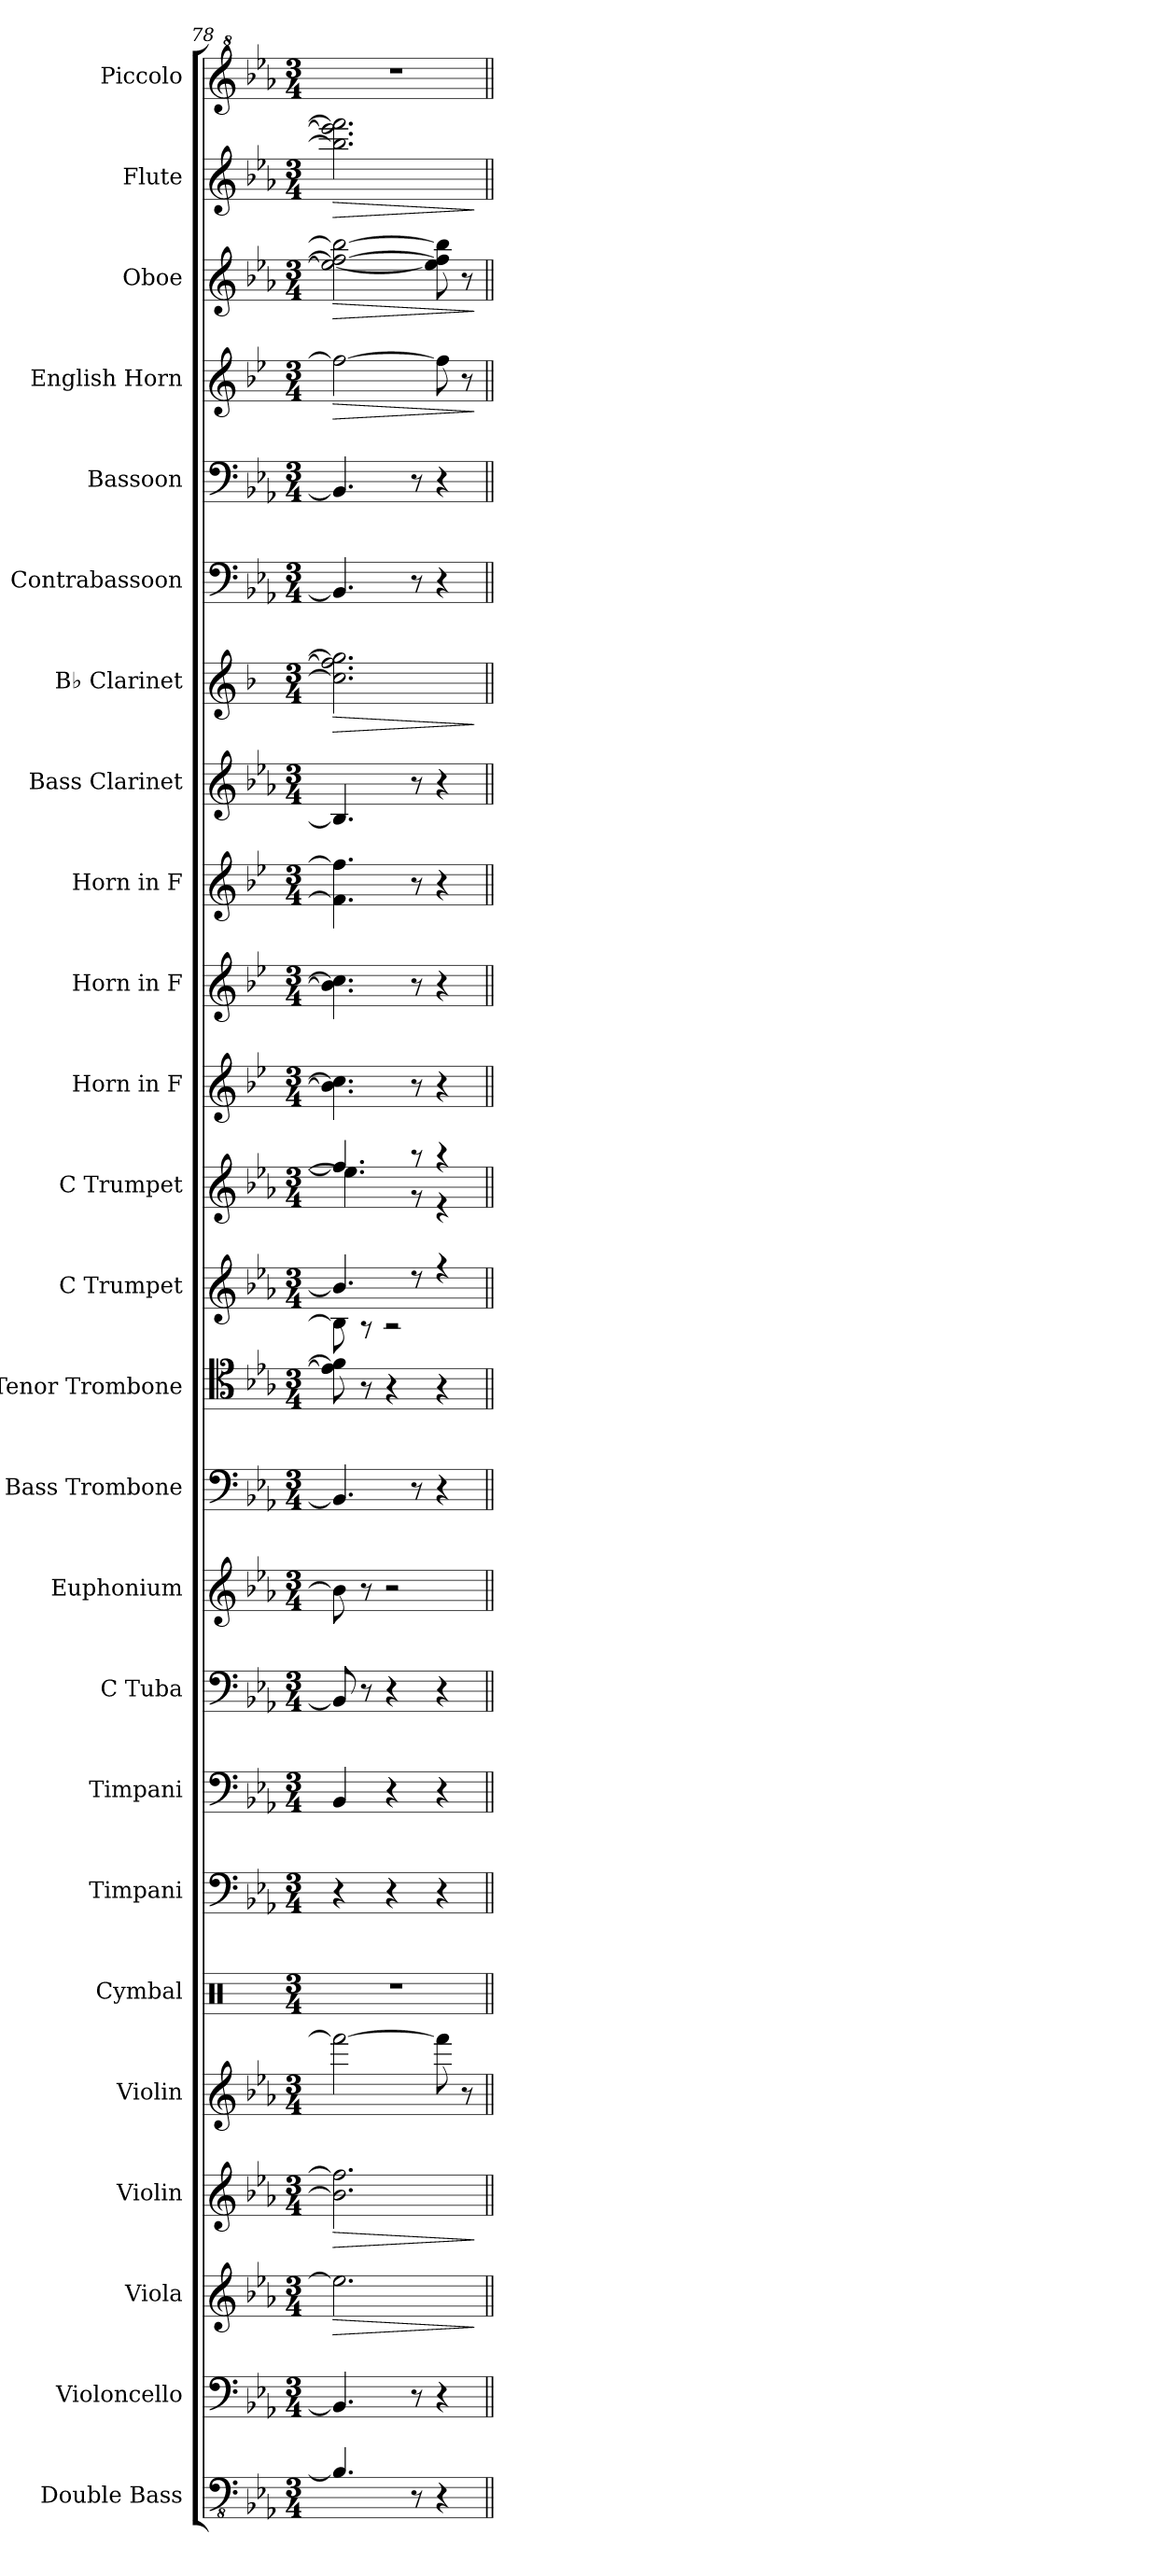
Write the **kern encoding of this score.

**kern	**kern	**kern	**dynam	**kern	**dynam	**kern	**kern	**kern	**kern	**kern	**kern	**kern	**kern	**kern	**kern	**kern	**kern	**kern	**kern	**kern	**dynam	**kern	**kern	**kern	**dynam	**kern	**dynam	**kern	**dynam	**kern
*part25	*part24	*part23	*part23	*part22	*part22	*part21	*part20	*part19	*part18	*part17	*part16	*part15	*part14	*part13	*part12	*part11	*part10	*part9	*part8	*part7	*part7	*part6	*part5	*part4	*part4	*part3	*part3	*part2	*part2	*part1
*staff25	*staff24	*staff23	*staff23	*staff22	*staff22	*staff21	*staff20	*staff19	*staff18	*staff17	*staff16	*staff15	*staff14	*staff13	*staff12	*staff11	*staff10	*staff9	*staff8	*staff7	*staff7	*staff6	*staff5	*staff4	*staff4	*staff3	*staff3	*staff2	*staff2	*staff1
*I"Double Bass	*I"Violoncello	*I"Viola	*	*I"Violin	*	*I"Violin	*I"Cymbal	*I"Timpani	*I"Timpani	*I"C Tuba	*I"Euphonium	*I"Bass Trombone	*I"Tenor Trombone	*I"C Trumpet	*I"C Trumpet	*I"Horn in F	*I"Horn in F	*I"Horn in F	*I"Bass Clarinet	*I"B♭ Clarinet	*	*I"Contrabassoon	*I"Bassoon	*I"English Horn	*	*I"Oboe	*	*I"Flute	*	*I"Piccolo
*I'Db.	*I'Vc.	*I'Vla.	*	*I'Vln.	*	*I'Vln.	*I'Cym.	*I'Timp.	*I'Timp.	*I'C Tu.	*I'Euph.	*I'B. Tbn.	*I'T. Tbn.	*I'C Tpt.	*I'C Tpt.	*	*	*	*I'B. Cl.	*I'B♭ Cl.	*	*I'Cbsn.	*I'Bsn.	*I'E. Hn.	*	*I'Ob.	*	*I'Fl.	*	*I'Picc.
*clefFv4	*clefF4	*clefG2	*	*clefG2	*	*clefG2	*clefX	*clefF4	*clefF4	*clefF4	*clefG2	*clefF4	*clefC4	*clefG2	*clefG2	*clefG2	*clefG2	*clefG2	*clefG2	*clefG2	*	*clefF4	*clefF4	*clefG2	*	*clefG2	*	*clefG2	*	*clefG^2
*ITrd7c12	*	*	*	*	*	*	*	*	*	*	*ITrd8c14	*	*	*	*	*ITrd4c7	*ITrd4c7	*ITrd4c7	*ITrd8c14	*ITrd1c2	*	*ITrd7c12	*	*ITrd4c7	*	*	*	*	*	*ITrd-7c-12
*k[b-e-a-]	*k[b-e-a-]	*k[b-e-a-]	*	*k[b-e-a-]	*	*k[b-e-a-]	*k[]	*k[b-e-a-]	*k[b-e-a-]	*k[b-e-a-]	*k[b-e-a-]	*k[b-e-a-]	*k[b-e-a-]	*k[b-e-a-]	*k[b-e-a-]	*k[b-e-a-]	*k[b-e-a-]	*k[b-e-a-]	*k[b-e-a-]	*k[b-e-a-]	*	*k[b-e-a-]	*k[b-e-a-]	*k[b-e-a-]	*	*k[b-e-a-]	*	*k[b-e-a-]	*	*k[b-e-a-]
*M3/4	*M3/4	*M3/4	*	*M3/4	*	*M3/4	*M3/4	*M3/4	*M3/4	*M3/4	*M3/4	*M3/4	*M3/4	*M3/4	*M3/4	*M3/4	*M3/4	*M3/4	*M3/4	*M3/4	*	*M3/4	*M3/4	*M3/4	*	*M3/4	*	*M3/4	*	*M3/4
=78	=78	=78	=78	=78	=78	=78	=78	=78	=78	=78	=78	=78	=78	=78	=78	=78	=78	=78	=78	=78	=78	=78	=78	=78	=78	=78	=78	=78	=78	=78
!	!	!	!LO:HP:b	!	!LO:HP:b	!	!	!	!	!	!	!	!	!	!	!	!	!	!	!	!LO:HP:b	!	!	!	!LO:HP:b	!	!LO:HP:b	!	!LO:HP:b	!
*	*	*	*	*	*	*	*	*	*	*	*	*	*	*^	*^	*	*	*	*	*	*	*	*	*	*	*	*	*	*	*
4.BBB-/]	4.BB-/]	2.ee-\]	>	2.b-\] 2.ff\]	>	2fff\_	2.r	4r	4BB-/	8BB-/]	8B-\]	4.BB-/]	8e-\] 8f\]	4.b-/]	8B-\]	4.ff/]	4.ee-\]	4.e-\] 4.f\]	4.e-\] 4.f\]	4.B-\] 4.b-\]	4.BB-/]	2.b-\] 2.ee-\] 2.ff\]	>	4.BBB-/]	4.BB-/]	2b-\_	>	2ee-\_ 2ff\_ 2bb-\_	>	2.bb-\] 2.eee-\] 2.fff\]	>	2.r
.	.	.	.	.	.	.	.	.	.	8r	8r	.	8r	.	8r	.	.	.	.	.	.	.	.	.	.	.	.	.	.	.	.	.
.	.	.	.	.	.	.	.	4r	4r	4r	2r	.	4r	.	2r	.	.	.	.	.	.	.	.	.	.	.	.	.	.	.	.	.
8r	8r	.	.	.	.	.	.	.	.	.	.	8r	.	8r	.	8r	8r	8r	8r	8r	8r	.	.	8r	8r	.	.	.	.	.	.	.
4r	4r	.	.	.	.	8fff\]	.	4r	4r	4r	.	4r	4r	4r	.	4r	4r	4r	4r	4r	4r	.	.	4r	4r	8b-\]	.	8ee-\] 8ff\] 8bb-\]	.	.	.	.
.	.	.	.	.	.	8r	.	.	.	.	.	.	.	.	.	.	.	.	.	.	.	.	.	.	.	8r	.	8r	.	.	.	.
*	*	*	*	*	*	*	*	*	*	*	*	*	*	*v	*v	*	*	*	*	*	*	*	*	*	*	*	*	*	*	*	*	*
*	*	*	*	*	*	*	*	*	*	*	*	*	*	*	*v	*v	*	*	*	*	*	*	*	*	*	*	*	*	*	*	*
.	.	.	]	.	]	.	.	.	.	.	.	.	.	.	.	.	.	.	.	.	]	.	.	.	]	.	]	.	]	.
=||	=||	=||	=||	=||	=||	=||	=||	=||	=||	=||	=||	=||	=||	=||	=||	=||	=||	=||	=||	=||	=||	=||	=||	=||	=||	=||	=||	=||	=||	=||
*-	*-	*-	*-	*-	*-	*-	*-	*-	*-	*-	*-	*-	*-	*-	*-	*-	*-	*-	*-	*-	*-	*-	*-	*-	*-	*-	*-	*-	*-	*-
